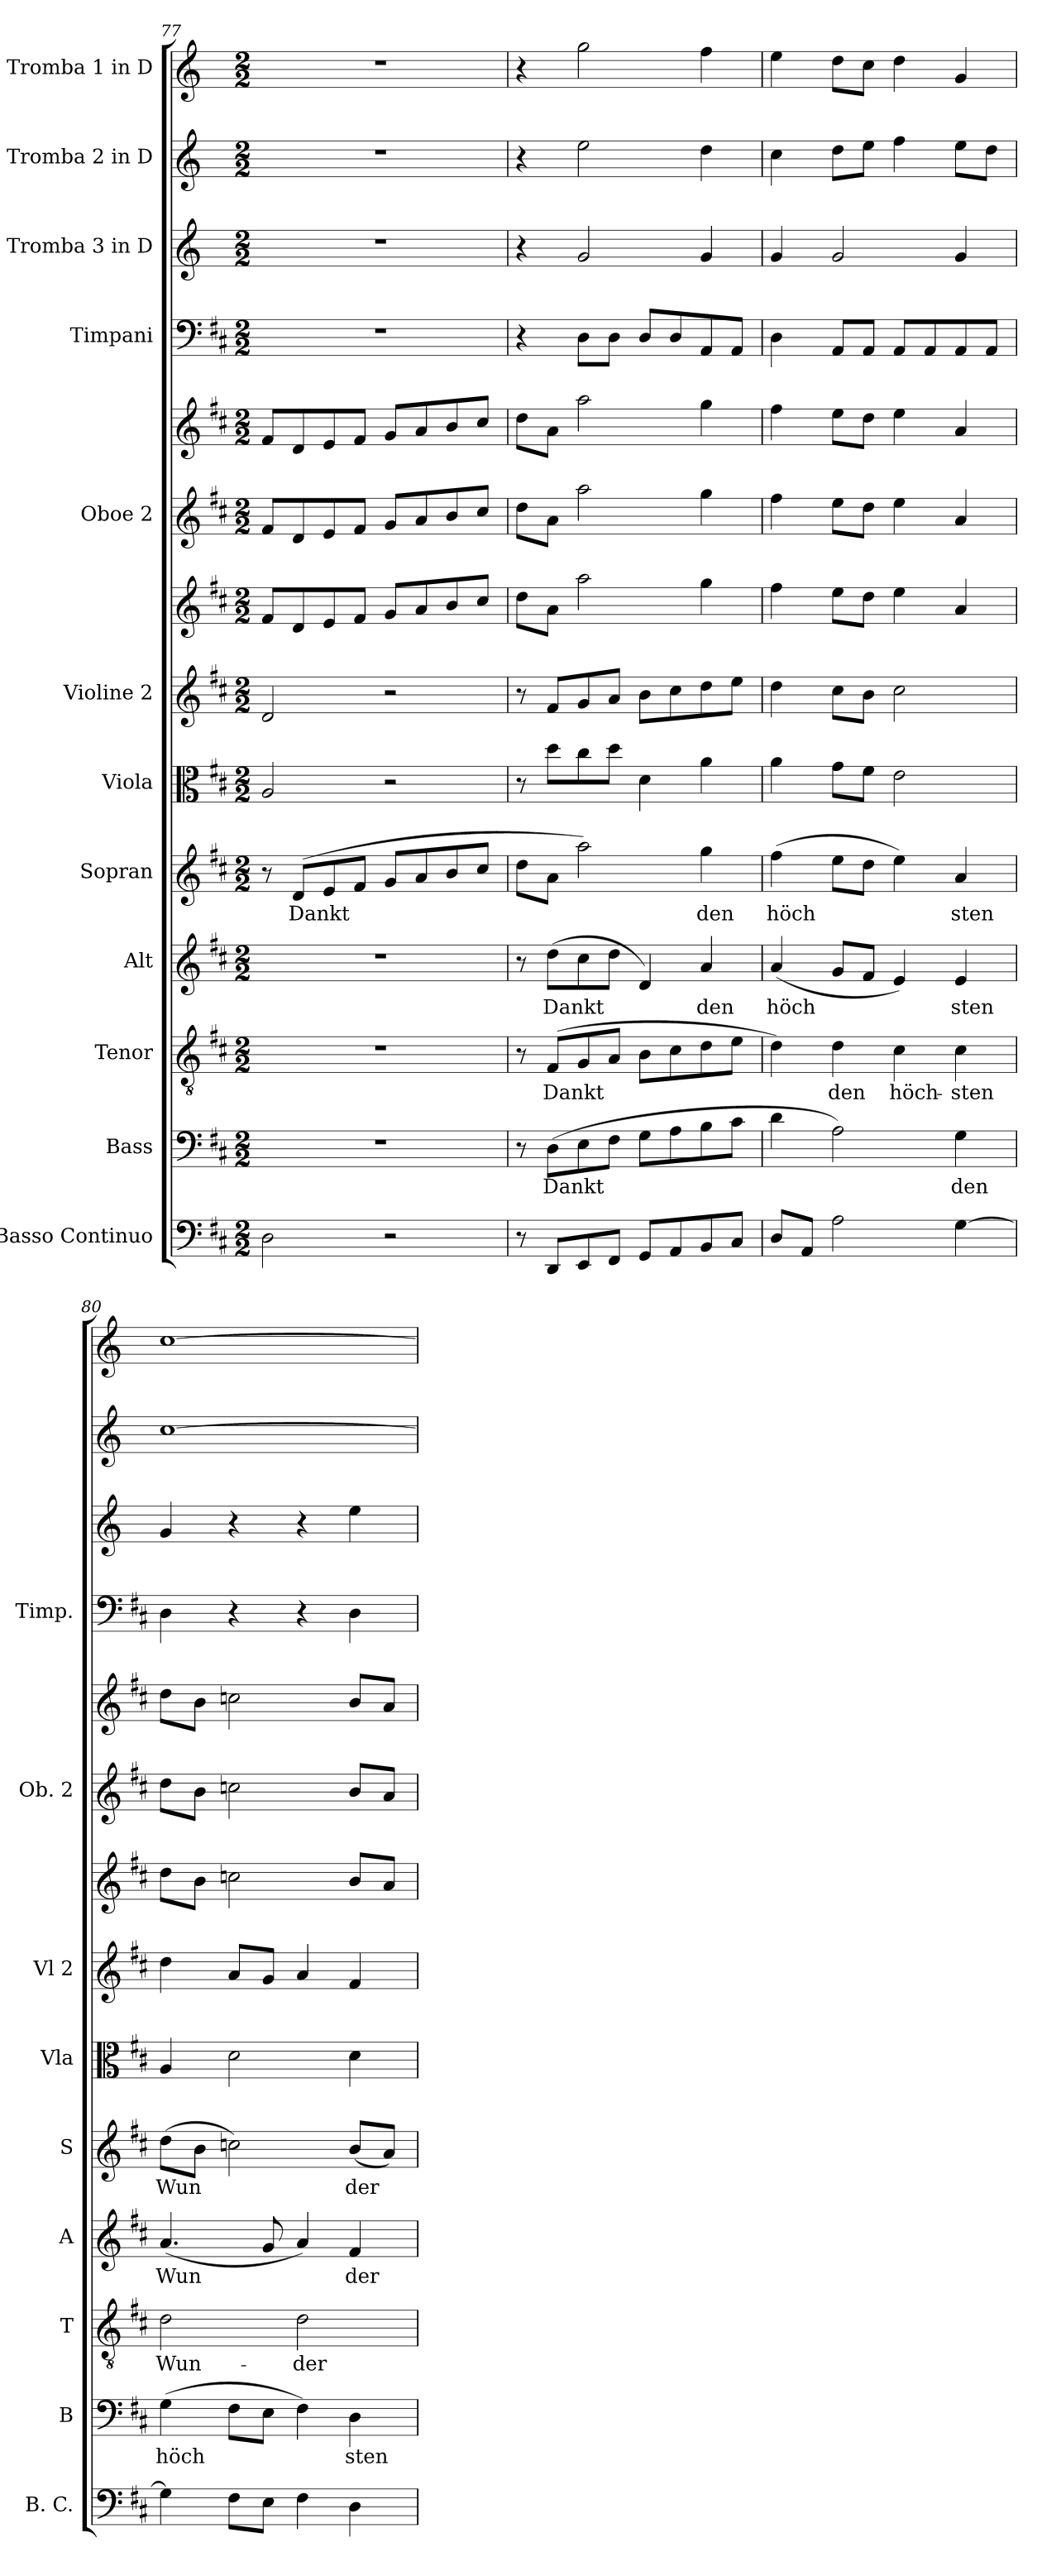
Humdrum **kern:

**kern	**kern	**text	**kern	**text	**kern	**text	**kern	**text	**kern	**kern	**kern	**kern	**kern	**kern	**kern	**kern	**kern
*part12	*part11	*part11	*part10	*part10	*part9	*part9	*part8	*part8	*part7	*part6	*part6	*part5	*part5	*part4	*part3	*part2	*part1
*staff14	*staff13	*staff13	*staff12	*staff12	*staff11	*staff11	*staff10	*staff10	*staff9	*staff8	*staff7	*staff6	*staff5	*staff4	*staff3	*staff2	*staff1
*I"Basso Continuo	*I"Bass	*	*I"Tenor	*	*I"Alt	*	*I"Sopran	*	*I"Viola	*I"Violine 2	*	*I"Oboe 2	*	*I"Timpani	*I"Tromba 3 in D	*I"Tromba 2 in D	*I"Tromba 1 in D
*I'B. C.	*I'B	*	*I'T	*	*I'A	*	*I'S	*	*I'Vla	*I'Vl 2	*	*I'Ob. 2	*	*I'Timp.	*	*	*
*clefF4	*clefF4	*	*clefGv2	*	*clefG2	*	*clefG2	*	*clefC3	*clefG2	*clefG2	*clefG2	*clefG2	*clefF4	*clefG2	*clefG2	*clefG2
*	*	*	*	*	*	*	*	*	*	*	*	*	*	*	*ITrd-1c-2	*ITrd-1c-2	*ITrd-1c-2
*k[f#c#]	*k[f#c#]	*	*k[f#c#]	*	*k[f#c#]	*	*k[f#c#]	*	*k[f#c#]	*k[f#c#]	*k[f#c#]	*k[f#c#]	*k[f#c#]	*k[f#c#]	*k[f#c#]	*k[f#c#]	*k[f#c#]
*M2/2	*M2/2	*	*M2/2	*	*M2/2	*	*M2/2	*	*M2/2	*M2/2	*M2/2	*M2/2	*M2/2	*M2/2	*M2/2	*M2/2	*M2/2
=77	=77	=77	=77	=77	=77	=77	=77	=77	=77	=77	=77	=77	=77	=77	=77	=77	=77
2D\	1r	.	1r	.	1r	.	8r	.	2A/	2d/	8f#/L	8f#/L	8f#/L	1r	1r	1r	1r
!	!	!	!	!	!	!	!	!LO:LY:b	!	!	!	!	!	!	!	!	!
.	.	.	.	.	.	.	(8d/L	Dankt	.	.	8d/	8d/	8d/	.	.	.	.
.	.	.	.	.	.	.	8e/	.	.	.	8e/	8e/	8e/	.	.	.	.
.	.	.	.	.	.	.	8f#/J	.	.	.	8f#/J	8f#/J	8f#/J	.	.	.	.
2r	.	.	.	.	.	.	8g/L	.	2r	2r	8g/L	8g/L	8g/L	.	.	.	.
.	.	.	.	.	.	.	8a/	.	.	.	8a/	8a/	8a/	.	.	.	.
.	.	.	.	.	.	.	8b/	.	.	.	8b/	8b/	8b/	.	.	.	.
.	.	.	.	.	.	.	8cc#/J	.	.	.	8cc#/J	8cc#/J	8cc#/J	.	.	.	.
=78	=78	=78	=78	=78	=78	=78	=78	=78	=78	=78	=78	=78	=78	=78	=78	=78	=78
8r	8r	.	8r	.	8r	.	8dd\L	.	8r	8r	8dd\L	8dd\L	8dd\L	4r	4r	4r	4r
!	!	!LO:LY:b	!	!LO:LY:b	!	!LO:LY:b	!	!	!	!	!	!	!	!	!	!	!
8DD/L	(8D\L	Dankt	(8F#/L	Dankt	(8dd\L	Dankt	8a\J	.	8dd\L	8f#/L	8a\J	8a\J	8a\J	.	.	.	.
8EE/	8E\	.	8G/	.	8cc#\	.	2aa\)	.	8cc#\	8g/	2aa\	2aa\	2aa\	8D\L	2a/	2ff#\	2aa\
8FF#/J	8F#\J	.	8A/J	.	8dd\J	.	.	.	8dd\J	8a/J	.	.	.	8D\J	.	.	.
8GG/L	8G\L	.	8B\L	.	4d/)	.	.	.	4d\	8b\L	.	.	.	8D/L	.	.	.
8AA/	8A\	.	8c#\	.	.	.	.	.	.	8cc#\	.	.	.	8D/	.	.	.
!	!	!	!	!	!	!LO:LY:b	!	!LO:LY:b	!	!	!	!	!	!	!	!	!
8BB/	8B\	.	8d\	.	4a/	den	4gg\	den	4a\	8dd\	4gg\	4gg\	4gg\	8AA/	4a/	4ee\	4gg\
8C#/J	8c#\J	.	8e\J	.	.	.	.	.	.	8ee\J	.	.	.	8AA/J	.	.	.
!!LO:PB:g=z
=79	=79	=79	=79	=79	=79	=79	=79	=79	=79	=79	=79	=79	=79	=79	=79	=79	=79
!	!	!	!	!	!	!LO:LY:b	!	!LO:LY:b	!	!	!	!	!	!	!	!	!
8D/L	4d\	.	4d\)	.	(4a/	höch	(4ff#\	höch	4a\	4dd\	4ff#\	4ff#\	4ff#\	4D\	4a/	4dd\	4ff#\
8AA/J	.	.	.	.	.	.	.	.	.	.	.	.	.	.	.	.	.
!	!	!	!	!LO:LY:b	!	!	!	!	!	!	!	!	!	!	!	!	!
2A\	2A\)	.	4d\	den	8g/L	.	8ee\L	.	8g\L	8cc#\L	8ee\L	8ee\L	8ee\L	8AA/L	2a/	8ee\L	8ee\L
.	.	.	.	.	8f#/J	.	8dd\J	.	8f#\J	8b\J	8dd\J	8dd\J	8dd\J	8AA/J	.	8ff#\J	8dd\J
!	!	!	!	!LO:LY:b	!	!	!	!	!	!	!	!	!	!	!	!	!
.	.	.	4c#\	höch-	4e/)	.	4ee\)	.	2e\	2cc#\	4ee\	4ee\	4ee\	8AA/L	.	4gg\	4ee\
.	.	.	.	.	.	.	.	.	.	.	.	.	.	8AA/	.	.	.
!	!	!LO:LY:b	!	!LO:LY:b	!	!LO:LY:b	!	!LO:LY:b	!	!	!	!	!	!	!	!	!
[4G\	4G\	den	4c#\	sten	4e/	sten	4a/	sten	.	.	4a/	4a/	4a/	8AA/	4a/	8ff#\L	4a/
.	.	.	.	.	.	.	.	.	.	.	.	.	.	8AA/J	.	8ee\J	.
!!LO:PB:g=z
=80	=80	=80	=80	=80	=80	=80	=80	=80	=80	=80	=80	=80	=80	=80	=80	=80	=80
!	!	!LO:LY:b	!	!LO:LY:b	!	!LO:LY:b	!	!LO:LY:b	!	!	!	!	!	!	!	!	!
4G\]	(4G\	höch	2d\	Wun-	(4.a/	Wun	(8dd\L	Wun	4A/	4dd\	8dd\L	8dd\L	8dd\L	4D\	4a/	[1dd	[1dd
.	.	.	.	.	.	.	8b\J	.	.	.	8b\J	8b\J	8b\J	.	.	.	.
8F#\L	8F#\L	.	.	.	.	.	2ccn\)	.	2d\	8a/L	2ccn\	2ccn\	2ccn\	4r	4r	.	.
8E\J	8E\J	.	.	.	8g/	.	.	.	.	8g/J	.	.	.	.	.	.	.
!	!	!	!	!LO:LY:b	!	!	!	!	!	!	!	!	!	!	!	!	!
4F#\	4F#\)	.	2d\	der-	4a/)	.	.	.	.	4a/	.	.	.	4r	4r	.	.
!	!	!LO:LY:b	!	!	!	!LO:LY:b	!	!LO:LY:b	!	!	!	!	!	!	!	!	!
4D\	4D\	sten	.	.	4f#/	der-	(8b/L	der	4d\	4f#/	8b/L	8b/L	8b/L	4D\	4ff#\	.	.
.	.	.	.	.	.	.	8a/J)	.	.	.	8a/J	8a/J	8a/J	.	.	.	.
=	=	=	=	=	=	=	=	=	=	=	=	=	=	=	=	=	=
*-	*-	*-	*-	*-	*-	*-	*-	*-	*-	*-	*-	*-	*-	*-	*-	*-	*-
